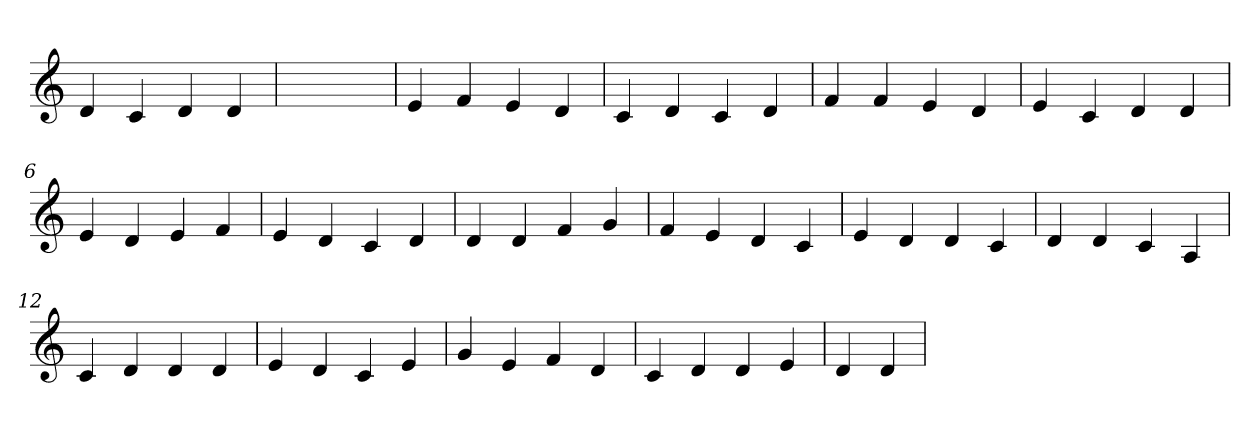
**kern
*part1
*staff1
*clefG2
=1
4d
4c
4d
4d
=2
1ryy
=2
4e
4f
4e
4d
=3
4c
4d
4c
4d
=4
4f
4f
4e
4d
=5
4e
4c
4d
4d
=6
4e
4d
4e
4f
=7
4e
4d
4c
4d
=8
4d
4d
4f
4g
=9
4f
4e
4d
4c
=10
4e
4d
4d
4c
=11
4d
4d
4c
4A
=12
4c
4d
4d
4d
=13
4e
4d
4c
4e
=14
4g
4e
4f
4d
=15
4c
4d
4d
4e
=16
4d
4d
=
*-
